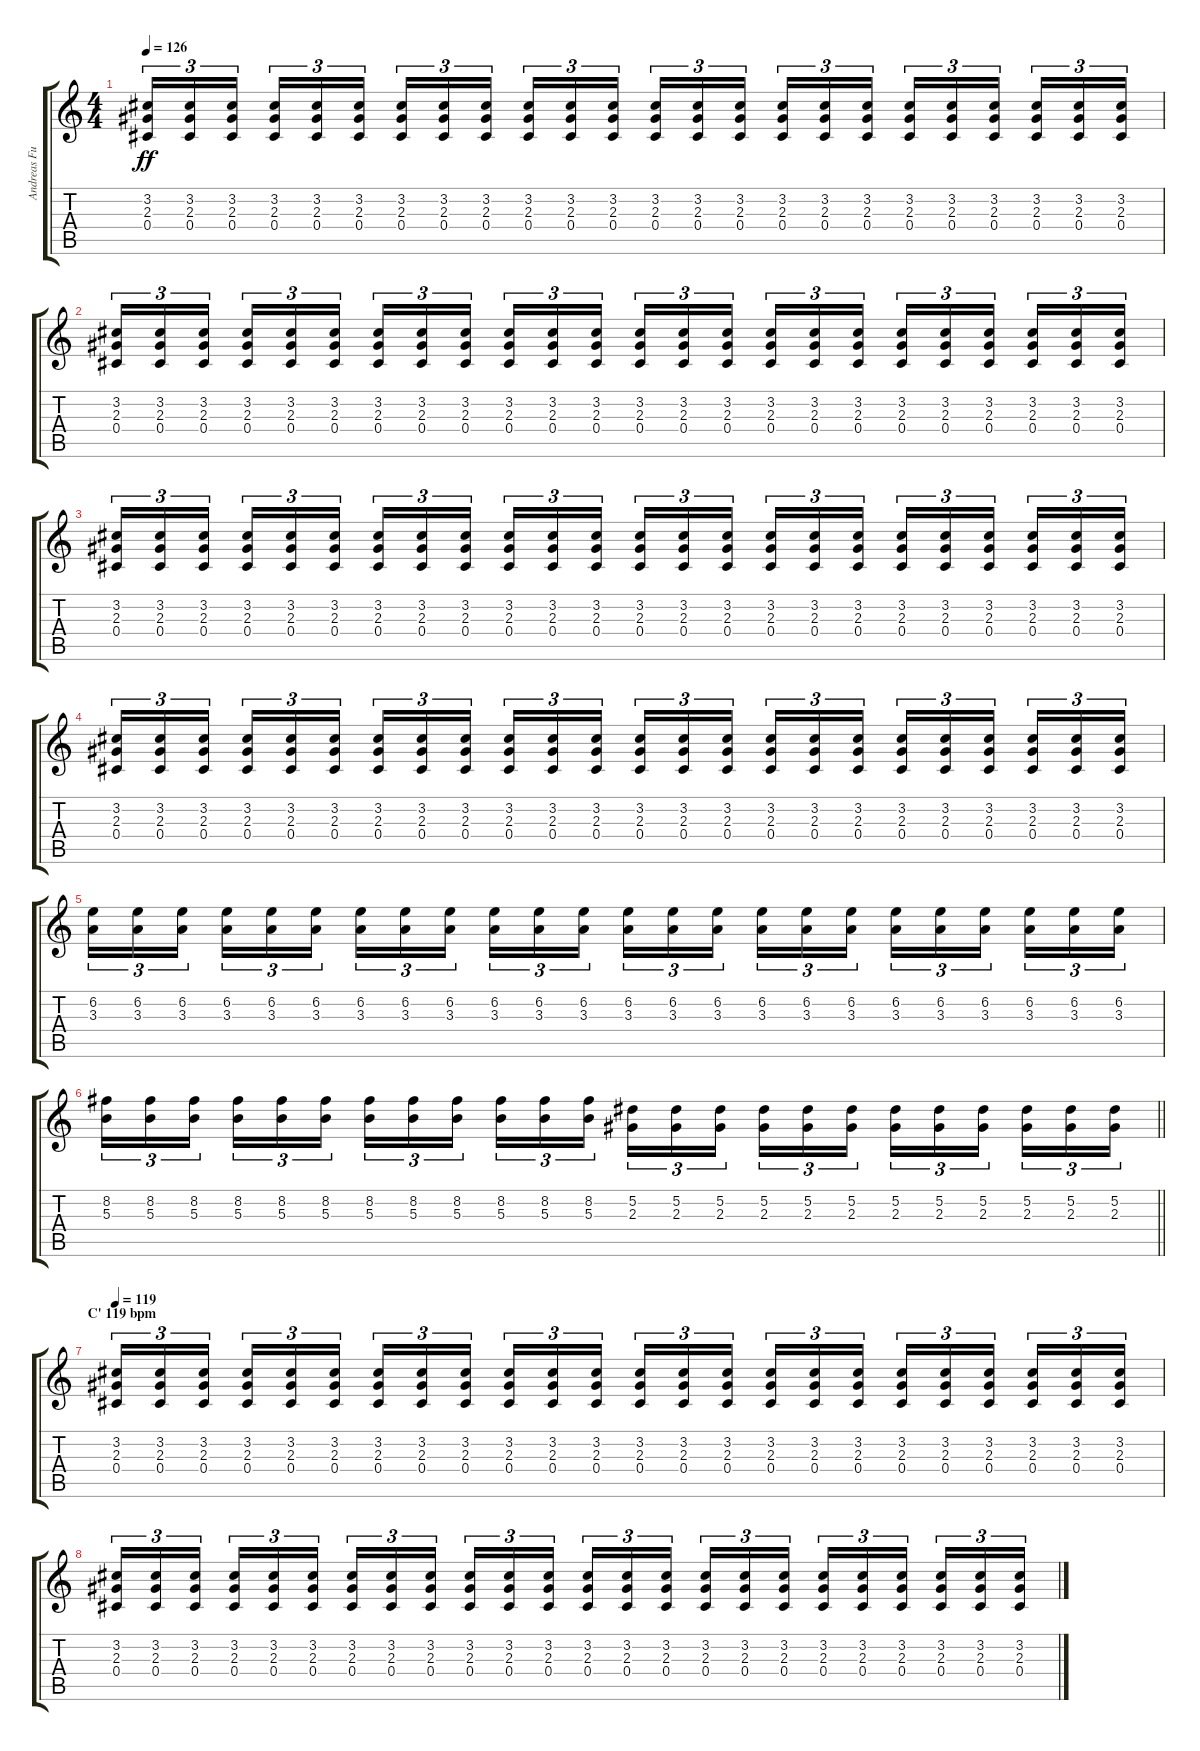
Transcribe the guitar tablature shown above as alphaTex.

\track ("Andreas Fullmestad (D# Tuning)" "Andreas Fu") {instrument distortionguitar}
\staff {score tabs}
\tuning (Eb4 Bb3 Gb3 Db3 Ab2 Eb2) {hide}
\ts (4 4)
\tempo 126
\clef g2
\ks c
(3.2 2.3 0.4).16{tu (3 2) dy ff} (3.2 2.3 0.4).16{tu (3 2)} (3.2 2.3 0.4).16{tu (3 2) beam splitsecondary} (3.2 2.3 0.4).16{tu (3 2)} (3.2 2.3 0.4).16{tu (3 2)} (3.2 2.3 0.4).16{tu (3 2)} (3.2 2.3 0.4).16{tu (3 2)} (3.2 2.3 0.4).16{tu (3 2)} (3.2 2.3 0.4).16{tu (3 2) beam splitsecondary} (3.2 2.3 0.4).16{tu (3 2)} (3.2 2.3 0.4).16{tu (3 2)} (3.2 2.3 0.4).16{tu (3 2)} (3.2 2.3 0.4).16{tu (3 2)} (3.2 2.3 0.4).16{tu (3 2)} (3.2 2.3 0.4).16{tu (3 2) beam splitsecondary} (3.2 2.3 0.4).16{tu (3 2)} (3.2 2.3 0.4).16{tu (3 2)} (3.2 2.3 0.4).16{tu (3 2)} (3.2 2.3 0.4).16{tu (3 2)} (3.2 2.3 0.4).16{tu (3 2)} (3.2 2.3 0.4).16{tu (3 2) beam splitsecondary} (3.2 2.3 0.4).16{tu (3 2)} (3.2 2.3 0.4).16{tu (3 2)} (3.2 2.3 0.4).16{tu (3 2)} |
(3.2 2.3 0.4).16{tu (3 2)} (3.2 2.3 0.4).16{tu (3 2)} (3.2 2.3 0.4).16{tu (3 2) beam splitsecondary} (3.2 2.3 0.4).16{tu (3 2)} (3.2 2.3 0.4).16{tu (3 2)} (3.2 2.3 0.4).16{tu (3 2)} (3.2 2.3 0.4).16{tu (3 2)} (3.2 2.3 0.4).16{tu (3 2)} (3.2 2.3 0.4).16{tu (3 2) beam splitsecondary} (3.2 2.3 0.4).16{tu (3 2)} (3.2 2.3 0.4).16{tu (3 2)} (3.2 2.3 0.4).16{tu (3 2)} (3.2 2.3 0.4).16{tu (3 2)} (3.2 2.3 0.4).16{tu (3 2)} (3.2 2.3 0.4).16{tu (3 2) beam splitsecondary} (3.2 2.3 0.4).16{tu (3 2)} (3.2 2.3 0.4).16{tu (3 2)} (3.2 2.3 0.4).16{tu (3 2)} (3.2 2.3 0.4).16{tu (3 2)} (3.2 2.3 0.4).16{tu (3 2)} (3.2 2.3 0.4).16{tu (3 2) beam splitsecondary} (3.2 2.3 0.4).16{tu (3 2)} (3.2 2.3 0.4).16{tu (3 2)} (3.2 2.3 0.4).16{tu (3 2)} |
(3.2 2.3 0.4).16{tu (3 2)} (3.2 2.3 0.4).16{tu (3 2)} (3.2 2.3 0.4).16{tu (3 2) beam splitsecondary} (3.2 2.3 0.4).16{tu (3 2)} (3.2 2.3 0.4).16{tu (3 2)} (3.2 2.3 0.4).16{tu (3 2)} (3.2 2.3 0.4).16{tu (3 2)} (3.2 2.3 0.4).16{tu (3 2)} (3.2 2.3 0.4).16{tu (3 2) beam splitsecondary} (3.2 2.3 0.4).16{tu (3 2)} (3.2 2.3 0.4).16{tu (3 2)} (3.2 2.3 0.4).16{tu (3 2)} (3.2 2.3 0.4).16{tu (3 2)} (3.2 2.3 0.4).16{tu (3 2)} (3.2 2.3 0.4).16{tu (3 2) beam splitsecondary} (3.2 2.3 0.4).16{tu (3 2)} (3.2 2.3 0.4).16{tu (3 2)} (3.2 2.3 0.4).16{tu (3 2)} (3.2 2.3 0.4).16{tu (3 2)} (3.2 2.3 0.4).16{tu (3 2)} (3.2 2.3 0.4).16{tu (3 2) beam splitsecondary} (3.2 2.3 0.4).16{tu (3 2)} (3.2 2.3 0.4).16{tu (3 2)} (3.2 2.3 0.4).16{tu (3 2)} |
(3.2 2.3 0.4).16{tu (3 2)} (3.2 2.3 0.4).16{tu (3 2)} (3.2 2.3 0.4).16{tu (3 2) beam splitsecondary} (3.2 2.3 0.4).16{tu (3 2)} (3.2 2.3 0.4).16{tu (3 2)} (3.2 2.3 0.4).16{tu (3 2)} (3.2 2.3 0.4).16{tu (3 2)} (3.2 2.3 0.4).16{tu (3 2)} (3.2 2.3 0.4).16{tu (3 2) beam splitsecondary} (3.2 2.3 0.4).16{tu (3 2)} (3.2 2.3 0.4).16{tu (3 2)} (3.2 2.3 0.4).16{tu (3 2)} (3.2 2.3 0.4).16{tu (3 2)} (3.2 2.3 0.4).16{tu (3 2)} (3.2 2.3 0.4).16{tu (3 2) beam splitsecondary} (3.2 2.3 0.4).16{tu (3 2)} (3.2 2.3 0.4).16{tu (3 2)} (3.2 2.3 0.4).16{tu (3 2)} (3.2 2.3 0.4).16{tu (3 2)} (3.2 2.3 0.4).16{tu (3 2)} (3.2 2.3 0.4).16{tu (3 2) beam splitsecondary} (3.2 2.3 0.4).16{tu (3 2)} (3.2 2.3 0.4).16{tu (3 2)} (3.2 2.3 0.4).16{tu (3 2)} |
(6.2 3.3).16{tu (3 2)} (6.2 3.3).16{tu (3 2)} (6.2 3.3).16{tu (3 2) beam splitsecondary} (6.2 3.3).16{tu (3 2)} (6.2 3.3).16{tu (3 2)} (6.2 3.3).16{tu (3 2)} (6.2 3.3).16{tu (3 2)} (6.2 3.3).16{tu (3 2)} (6.2 3.3).16{tu (3 2) beam splitsecondary} (6.2 3.3).16{tu (3 2)} (6.2 3.3).16{tu (3 2)} (6.2 3.3).16{tu (3 2)} (6.2 3.3).16{tu (3 2)} (6.2 3.3).16{tu (3 2)} (6.2 3.3).16{tu (3 2) beam splitsecondary} (6.2 3.3).16{tu (3 2)} (6.2 3.3).16{tu (3 2)} (6.2 3.3).16{tu (3 2)} (6.2 3.3).16{tu (3 2)} (6.2 3.3).16{tu (3 2)} (6.2 3.3).16{tu (3 2) beam splitsecondary} (6.2 3.3).16{tu (3 2)} (6.2 3.3).16{tu (3 2)} (6.2 3.3).16{tu (3 2)} |
\barLineRight lightlight
(8.2 5.3).16{tu (3 2)} (8.2 5.3).16{tu (3 2)} (8.2 5.3).16{tu (3 2) beam splitsecondary} (8.2 5.3).16{tu (3 2)} (8.2 5.3).16{tu (3 2)} (8.2 5.3).16{tu (3 2)} (8.2 5.3).16{tu (3 2)} (8.2 5.3).16{tu (3 2)} (8.2 5.3).16{tu (3 2) beam splitsecondary} (8.2 5.3).16{tu (3 2)} (8.2 5.3).16{tu (3 2)} (8.2 5.3).16{tu (3 2)} (5.2 2.3).16{tu (3 2)} (5.2 2.3).16{tu (3 2)} (5.2 2.3).16{tu (3 2) beam splitsecondary} (5.2 2.3).16{tu (3 2)} (5.2 2.3).16{tu (3 2)} (5.2 2.3).16{tu (3 2)} (5.2 2.3).16{tu (3 2)} (5.2 2.3).16{tu (3 2)} (5.2 2.3).16{tu (3 2) beam splitsecondary} (5.2 2.3).16{tu (3 2)} (5.2 2.3).16{tu (3 2)} (5.2 2.3).16{tu (3 2)} |
\section ("" "C' 119 bpm")
\tempo 119
(3.2 2.3 0.4).16{tu (3 2)} (3.2 2.3 0.4).16{tu (3 2)} (3.2 2.3 0.4).16{tu (3 2) beam splitsecondary} (3.2 2.3 0.4).16{tu (3 2)} (3.2 2.3 0.4).16{tu (3 2)} (3.2 2.3 0.4).16{tu (3 2)} (3.2 2.3 0.4).16{tu (3 2)} (3.2 2.3 0.4).16{tu (3 2)} (3.2 2.3 0.4).16{tu (3 2) beam splitsecondary} (3.2 2.3 0.4).16{tu (3 2)} (3.2 2.3 0.4).16{tu (3 2)} (3.2 2.3 0.4).16{tu (3 2)} (3.2 2.3 0.4).16{tu (3 2)} (3.2 2.3 0.4).16{tu (3 2)} (3.2 2.3 0.4).16{tu (3 2) beam splitsecondary} (3.2 2.3 0.4).16{tu (3 2)} (3.2 2.3 0.4).16{tu (3 2)} (3.2 2.3 0.4).16{tu (3 2)} (3.2 2.3 0.4).16{tu (3 2)} (3.2 2.3 0.4).16{tu (3 2)} (3.2 2.3 0.4).16{tu (3 2) beam splitsecondary} (3.2 2.3 0.4).16{tu (3 2)} (3.2 2.3 0.4).16{tu (3 2)} (3.2 2.3 0.4).16{tu (3 2)} |
(3.2 2.3 0.4).16{tu (3 2)} (3.2 2.3 0.4).16{tu (3 2)} (3.2 2.3 0.4).16{tu (3 2) beam splitsecondary} (3.2 2.3 0.4).16{tu (3 2)} (3.2 2.3 0.4).16{tu (3 2)} (3.2 2.3 0.4).16{tu (3 2)} (3.2 2.3 0.4).16{tu (3 2)} (3.2 2.3 0.4).16{tu (3 2)} (3.2 2.3 0.4).16{tu (3 2) beam splitsecondary} (3.2 2.3 0.4).16{tu (3 2)} (3.2 2.3 0.4).16{tu (3 2)} (3.2 2.3 0.4).16{tu (3 2)} (3.2 2.3 0.4).16{tu (3 2)} (3.2 2.3 0.4).16{tu (3 2)} (3.2 2.3 0.4).16{tu (3 2) beam splitsecondary} (3.2 2.3 0.4).16{tu (3 2)} (3.2 2.3 0.4).16{tu (3 2)} (3.2 2.3 0.4).16{tu (3 2)} (3.2 2.3 0.4).16{tu (3 2)} (3.2 2.3 0.4).16{tu (3 2)} (3.2 2.3 0.4).16{tu (3 2) beam splitsecondary} (3.2 2.3 0.4).16{tu (3 2)} (3.2 2.3 0.4).16{tu (3 2)} (3.2 2.3 0.4).16{tu (3 2)}
